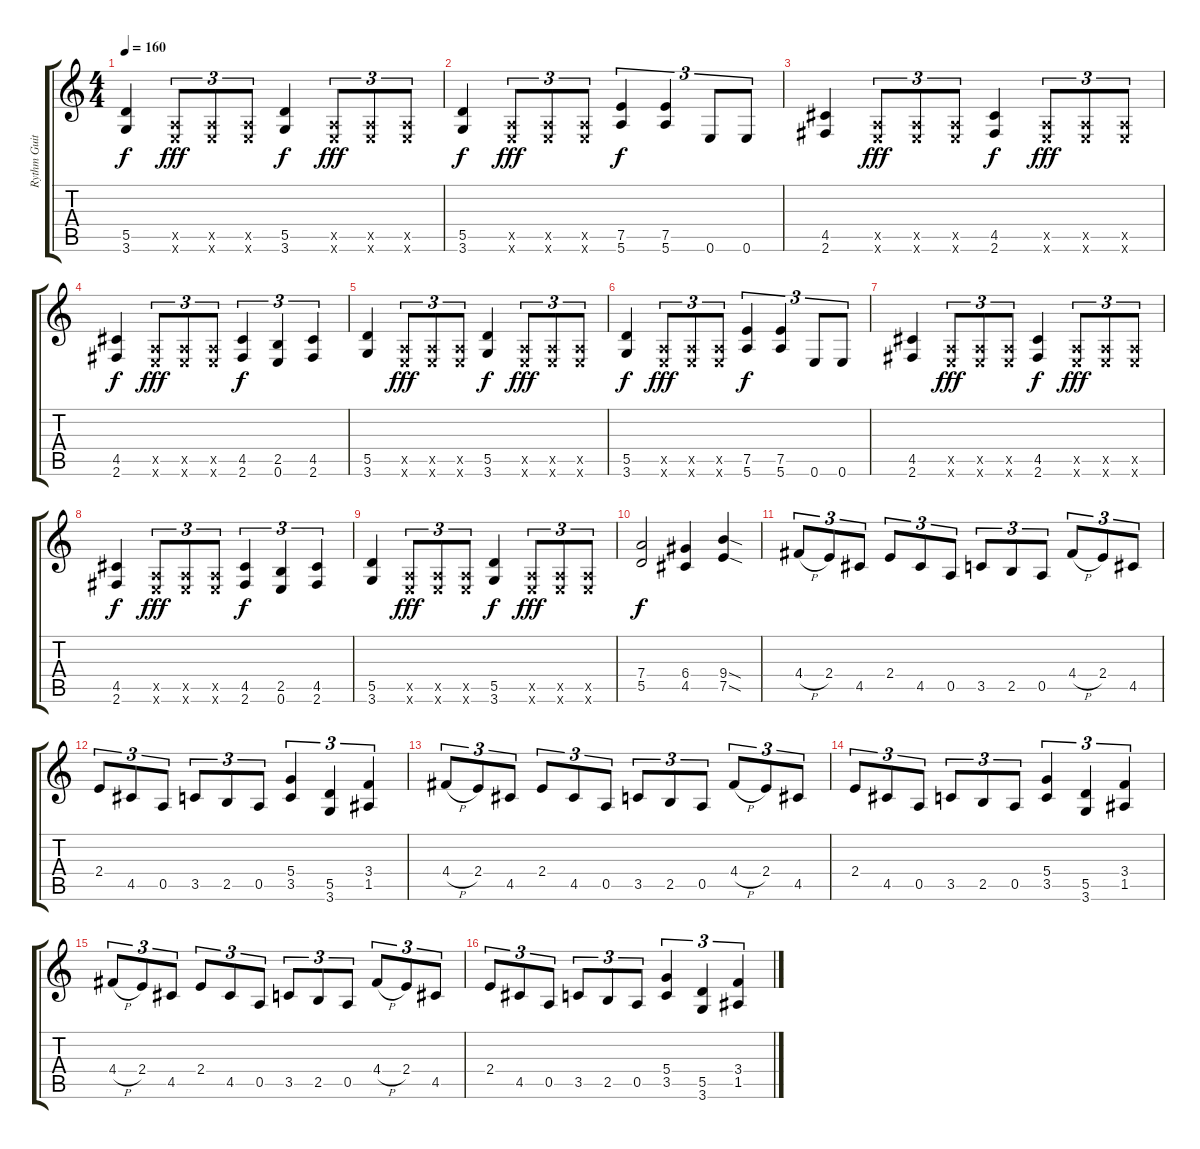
\track ("Rythm Guitar (Dave Mustaine)" "Rythm Guit") {instrument distortionguitar}
\staff {score tabs}
\tuning (E4 B3 G3 D3 A2 E2) {hide}
\ts (4 4)
\tempo 160
\clef g2
\ks c
(5.5 3.6).4{dy f} (0.5{x} 0.6{x}).8{tu (3 2) dy fff} (0.5{x} 0.6{x}).8{tu (3 2)} (0.5{x} 0.6{x}).8{tu (3 2)} (5.5 3.6).4{dy f} (0.5{x} 0.6{x}).8{tu (3 2) dy fff} (0.5{x} 0.6{x}).8{tu (3 2)} (0.5{x} 0.6{x}).8{tu (3 2)} |
(5.5 3.6).4{dy f} (0.5{x} 0.6{x}).8{tu (3 2) dy fff} (0.5{x} 0.6{x}).8{tu (3 2)} (0.5{x} 0.6{x}).8{tu (3 2)} (7.5 5.6).4{tu (3 2) dy f} (7.5 5.6).4{tu (3 2)} 0.6.8{tu (3 2)} 0.6.8{tu (3 2)} |
(4.5 2.6).4 (0.5{x} 0.6{x}).8{tu (3 2) dy fff} (0.5{x} 0.6{x}).8{tu (3 2)} (0.5{x} 0.6{x}).8{tu (3 2)} (4.5 2.6).4{dy f} (0.5{x} 0.6{x}).8{tu (3 2) dy fff} (0.5{x} 0.6{x}).8{tu (3 2)} (0.5{x} 0.6{x}).8{tu (3 2)} |
(4.5 2.6).4{dy f} (0.5{x} 0.6{x}).8{tu (3 2) dy fff} (0.5{x} 0.6{x}).8{tu (3 2)} (0.5{x} 0.6{x}).8{tu (3 2)} (4.5 2.6).4{tu (3 2) dy f} (2.5 0.6).4{tu (3 2)} (4.5 2.6).4{tu (3 2)} |
(5.5 3.6).4 (0.5{x} 0.6{x}).8{tu (3 2) dy fff} (0.5{x} 0.6{x}).8{tu (3 2)} (0.5{x} 0.6{x}).8{tu (3 2)} (5.5 3.6).4{dy f} (0.5{x} 0.6{x}).8{tu (3 2) dy fff} (0.5{x} 0.6{x}).8{tu (3 2)} (0.5{x} 0.6{x}).8{tu (3 2)} |
(5.5 3.6).4{dy f} (0.5{x} 0.6{x}).8{tu (3 2) dy fff} (0.5{x} 0.6{x}).8{tu (3 2)} (0.5{x} 0.6{x}).8{tu (3 2)} (7.5 5.6).4{tu (3 2) dy f} (7.5 5.6).4{tu (3 2)} 0.6.8{tu (3 2)} 0.6.8{tu (3 2)} |
(4.5 2.6).4 (0.5{x} 0.6{x}).8{tu (3 2) dy fff} (0.5{x} 0.6{x}).8{tu (3 2)} (0.5{x} 0.6{x}).8{tu (3 2)} (4.5 2.6).4{dy f} (0.5{x} 0.6{x}).8{tu (3 2) dy fff} (0.5{x} 0.6{x}).8{tu (3 2)} (0.5{x} 0.6{x}).8{tu (3 2)} |
(4.5 2.6).4{dy f} (0.5{x} 0.6{x}).8{tu (3 2) dy fff} (0.5{x} 0.6{x}).8{tu (3 2)} (0.5{x} 0.6{x}).8{tu (3 2)} (4.5 2.6).4{tu (3 2) dy f} (2.5 0.6).4{tu (3 2)} (4.5 2.6).4{tu (3 2)} |
(5.5 3.6).4 (0.5{x} 0.6{x}).8{tu (3 2) dy fff} (0.5{x} 0.6{x}).8{tu (3 2)} (0.5{x} 0.6{x}).8{tu (3 2)} (5.5 3.6).4{dy f} (0.5{x} 0.6{x}).8{tu (3 2) dy fff} (0.5{x} 0.6{x}).8{tu (3 2)} (0.5{x} 0.6{x}).8{tu (3 2)} |
(7.4 5.5).2{dy f} (6.4 4.5).4 (9.4{sod} 7.5{sod}).4 |
4.4{h}.8{tu (3 2)} 2.4.8{tu (3 2)} 4.5.8{tu (3 2)} 2.4.8{tu (3 2)} 4.5.8{tu (3 2)} 0.5.8{tu (3 2)} 3.5.8{tu (3 2)} 2.5.8{tu (3 2)} 0.5.8{tu (3 2)} 4.4{h}.8{tu (3 2)} 2.4.8{tu (3 2)} 4.5.8{tu (3 2)} |
2.4.8{tu (3 2)} 4.5.8{tu (3 2)} 0.5.8{tu (3 2)} 3.5.8{tu (3 2)} 2.5.8{tu (3 2)} 0.5.8{tu (3 2)} (5.4 3.5).4{tu (3 2)} (5.5 3.6).4{tu (3 2)} (3.4 1.5).4{tu (3 2)} |
4.4{h}.8{tu (3 2)} 2.4.8{tu (3 2)} 4.5.8{tu (3 2)} 2.4.8{tu (3 2)} 4.5.8{tu (3 2)} 0.5.8{tu (3 2)} 3.5.8{tu (3 2)} 2.5.8{tu (3 2)} 0.5.8{tu (3 2)} 4.4{h}.8{tu (3 2)} 2.4.8{tu (3 2)} 4.5.8{tu (3 2)} |
2.4.8{tu (3 2)} 4.5.8{tu (3 2)} 0.5.8{tu (3 2)} 3.5.8{tu (3 2)} 2.5.8{tu (3 2)} 0.5.8{tu (3 2)} (5.4 3.5).4{tu (3 2)} (5.5 3.6).4{tu (3 2)} (3.4 1.5).4{tu (3 2)} |
4.4{h}.8{tu (3 2)} 2.4.8{tu (3 2)} 4.5.8{tu (3 2)} 2.4.8{tu (3 2)} 4.5.8{tu (3 2)} 0.5.8{tu (3 2)} 3.5.8{tu (3 2)} 2.5.8{tu (3 2)} 0.5.8{tu (3 2)} 4.4{h}.8{tu (3 2)} 2.4.8{tu (3 2)} 4.5.8{tu (3 2)} |
2.4.8{tu (3 2)} 4.5.8{tu (3 2)} 0.5.8{tu (3 2)} 3.5.8{tu (3 2)} 2.5.8{tu (3 2)} 0.5.8{tu (3 2)} (5.4 3.5).4{tu (3 2)} (5.5 3.6).4{tu (3 2)} (3.4 1.5).4{tu (3 2)}
